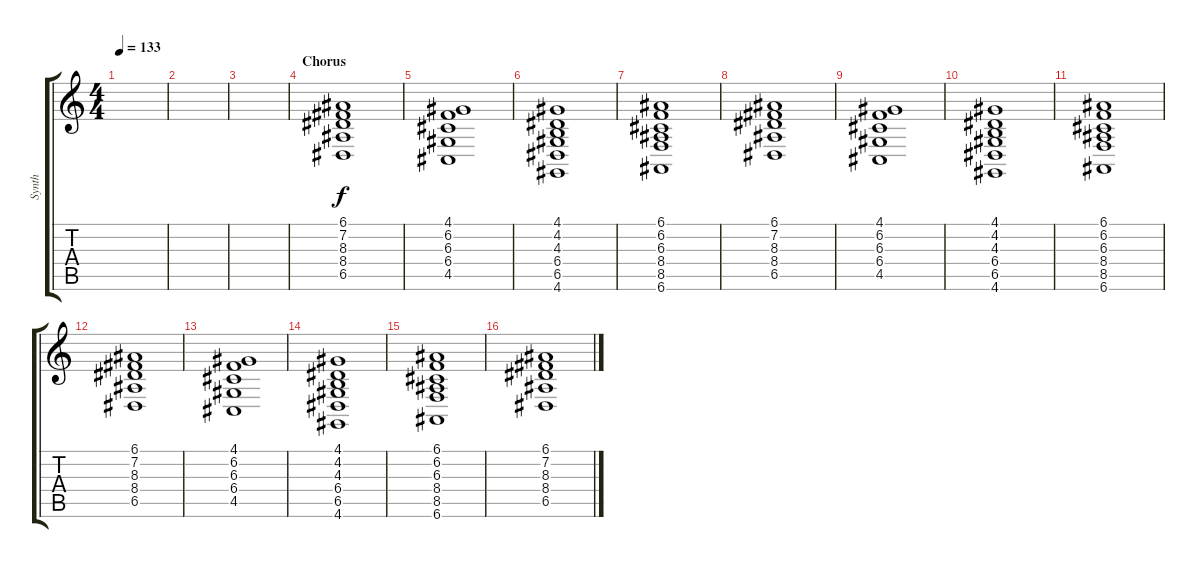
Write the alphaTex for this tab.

\track ("Synth" "Synth") {instrument pad7halo}
\staff {score tabs}
\tuning (E4 B3 G3 D3 A2 E2) {hide}
\ts (4 4)
\tempo 133
\clef g2
\ks c
|
|
|
\section ("" "Chorus")
(6.1 7.2 8.3 8.4 6.5).1 |
(4.1 6.2 6.3 6.4 4.5).1 |
(4.1 4.2 4.3 6.4 6.5 4.6).1 |
(6.1 6.2 6.3 8.4 8.5 6.6).1 |
(6.1 7.2 8.3 8.4 6.5).1 |
(4.1 6.2 6.3 6.4 4.5).1 |
(4.1 4.2 4.3 6.4 6.5 4.6).1 |
(6.1 6.2 6.3 8.4 8.5 6.6).1 |
(6.1 7.2 8.3 8.4 6.5).1 |
(4.1 6.2 6.3 6.4 4.5).1 |
(4.1 4.2 4.3 6.4 6.5 4.6).1 |
(6.1 6.2 6.3 8.4 8.5 6.6).1 |
(6.1 7.2 8.3 8.4 6.5).1
